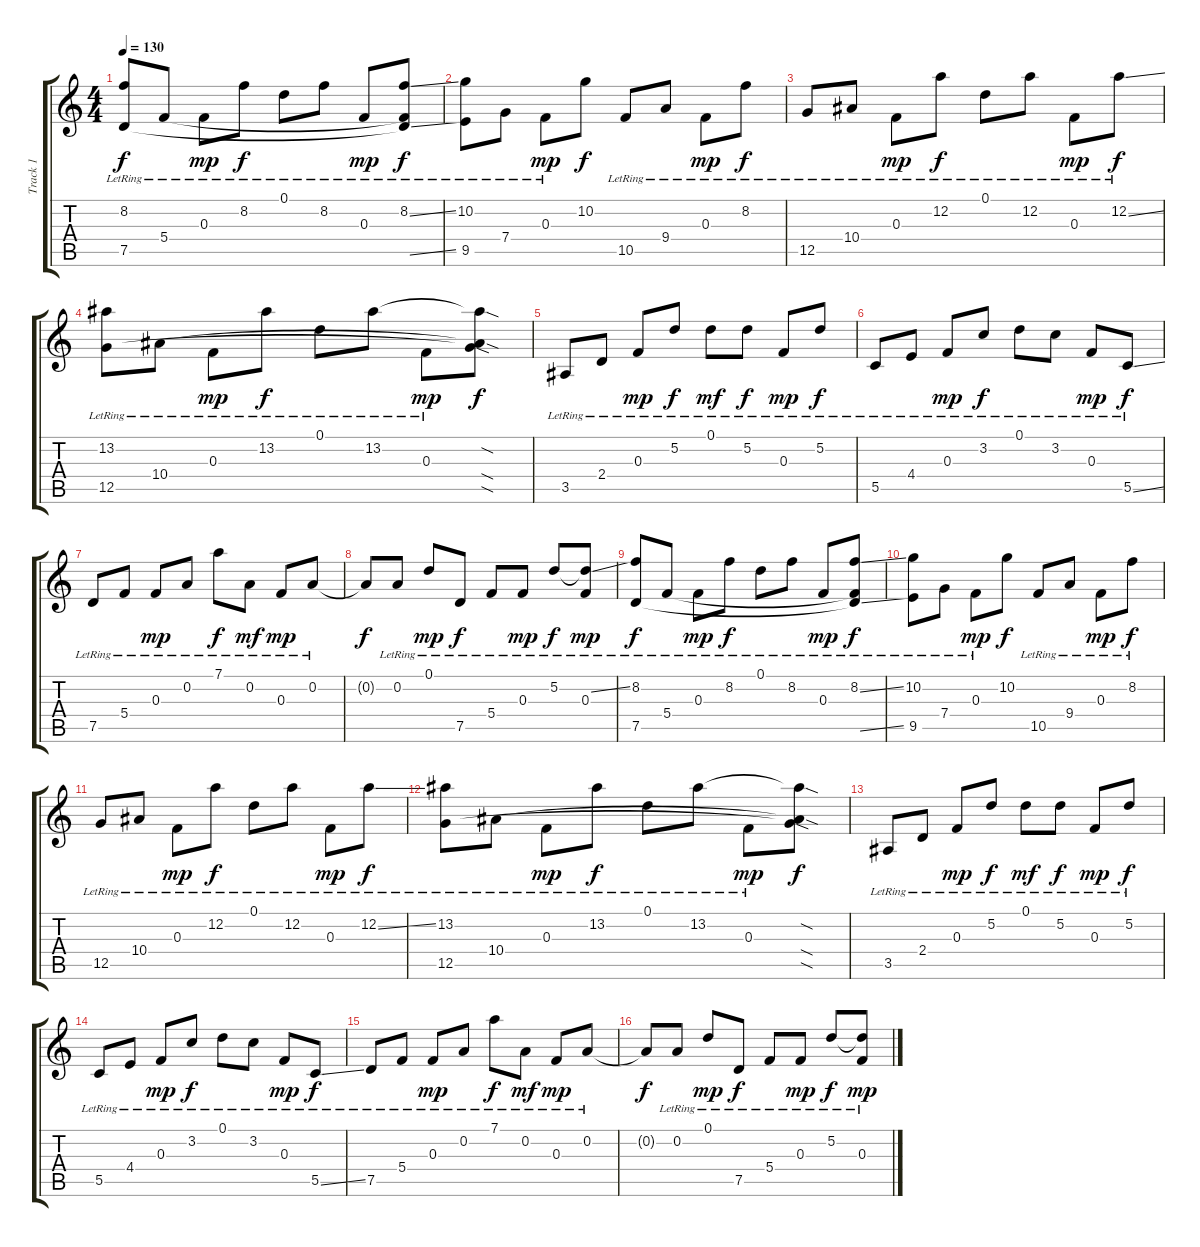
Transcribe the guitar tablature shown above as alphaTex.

\track ("Track 1" "Track 1") {instrument acousticguitarsteel}
\staff {score tabs}
\tuning (D4 A3 F3 C3 G2 C2) {hide}
\ts (4 4)
\tempo 130
\clef g2
\ks c
(8.2 7.5{lr}).8{dy f} 5.4{lr}.8 0.3{lr}.8{dy mp} 8.2{lr}.8{dy f} 0.1{lr}.8 8.2{lr}.8 0.3{lr}.8{dy mp} (8.2{ss lr} 5.4{t} 7.5{ss t}).8{dy f} |
(10.2{lr} 9.5{lr}).8 7.4{lr}.8 0.3{lr}.8{dy mp} 10.2.8{dy f} 10.5{lr}.8 9.4{lr}.8 0.3{lr}.8{dy mp} 8.2{lr}.8{dy f} |
12.5{lr}.8 10.4{lr}.8 0.3{lr}.8{dy mp} 12.2{lr}.8{dy f} 0.1{lr}.8 12.2{lr}.8 0.3{lr}.8{dy mp} 12.2{ss lr}.8{dy f} |
(13.2{lr} 12.5).8 10.4{lr}.8 0.3{lr}.8{dy mp} 13.2{lr}.8{dy f} 0.1{lr}.8 13.2{lr}.8 0.3{lr}.8{dy mp} (13.2{sod t} 10.4{sod t} 12.5{sod t}).8{dy f} |
3.5{lr}.8 2.4{lr}.8 0.3{lr}.8{dy mp} 5.2{lr}.8{dy f} 0.1{lr}.8{dy mf} 5.2{lr}.8{dy f} 0.3{lr}.8{dy mp} 5.2{lr}.8{dy f} |
5.5{lr}.8 4.4{lr}.8 0.3{lr}.8{dy mp} 3.2{lr}.8{dy f} 0.1{lr}.8 3.2{lr}.8 0.3{lr}.8{dy mp} 5.5{ss lr}.8{dy f} |
7.5{lr}.8 5.4{lr}.8 0.3{lr}.8{dy mp} 0.2{lr}.8 7.1{lr}.8{dy f} 0.2{lr}.8{dy mf} 0.3{lr}.8{dy mp} 0.2{lr}.8 |
0.2{t}.8{dy f} 0.2{lr}.8 0.1{lr}.8{dy mp} 7.5{lr}.8{dy f} 5.4{lr}.8 0.3{lr}.8{dy mp} 5.2{lr}.8{dy f} (5.2{ss t} 0.3{lr}).8{dy mp} |
(8.2 7.5{lr}).8{dy f} 5.4{lr}.8 0.3{lr}.8{dy mp} 8.2{lr}.8{dy f} 0.1{lr}.8 8.2{lr}.8 0.3{lr}.8{dy mp} (8.2{ss lr} 5.4{t} 7.5{ss t}).8{dy f} |
(10.2{lr} 9.5{lr}).8 7.4{lr}.8 0.3{lr}.8{dy mp} 10.2.8{dy f} 10.5{lr}.8 9.4{lr}.8 0.3{lr}.8{dy mp} 8.2{lr}.8{dy f} |
12.5{lr}.8 10.4{lr}.8 0.3{lr}.8{dy mp} 12.2{lr}.8{dy f} 0.1{lr}.8 12.2{lr}.8 0.3{lr}.8{dy mp} 12.2{ss lr}.8{dy f} |
(13.2{lr} 12.5).8 10.4{lr}.8 0.3{lr}.8{dy mp} 13.2{lr}.8{dy f} 0.1{lr}.8 13.2{lr}.8 0.3{lr}.8{dy mp} (13.2{sod t} 10.4{sod t} 12.5{sod t}).8{dy f} |
3.5{lr}.8 2.4{lr}.8 0.3{lr}.8{dy mp} 5.2{lr}.8{dy f} 0.1{lr}.8{dy mf} 5.2{lr}.8{dy f} 0.3{lr}.8{dy mp} 5.2{lr}.8{dy f} |
5.5{lr}.8 4.4{lr}.8 0.3{lr}.8{dy mp} 3.2{lr}.8{dy f} 0.1{lr}.8 3.2{lr}.8 0.3{lr}.8{dy mp} 5.5{ss lr}.8{dy f} |
7.5{lr}.8 5.4{lr}.8 0.3{lr}.8{dy mp} 0.2{lr}.8 7.1{lr}.8{dy f} 0.2{lr}.8{dy mf} 0.3{lr}.8{dy mp} 0.2{lr}.8 |
0.2{t}.8{dy f} 0.2{lr}.8 0.1{lr}.8{dy mp} 7.5{lr}.8{dy f} 5.4{lr}.8 0.3{lr}.8{dy mp} 5.2{lr}.8{dy f} (5.2{ss t} 0.3{lr}).8{dy mp}
